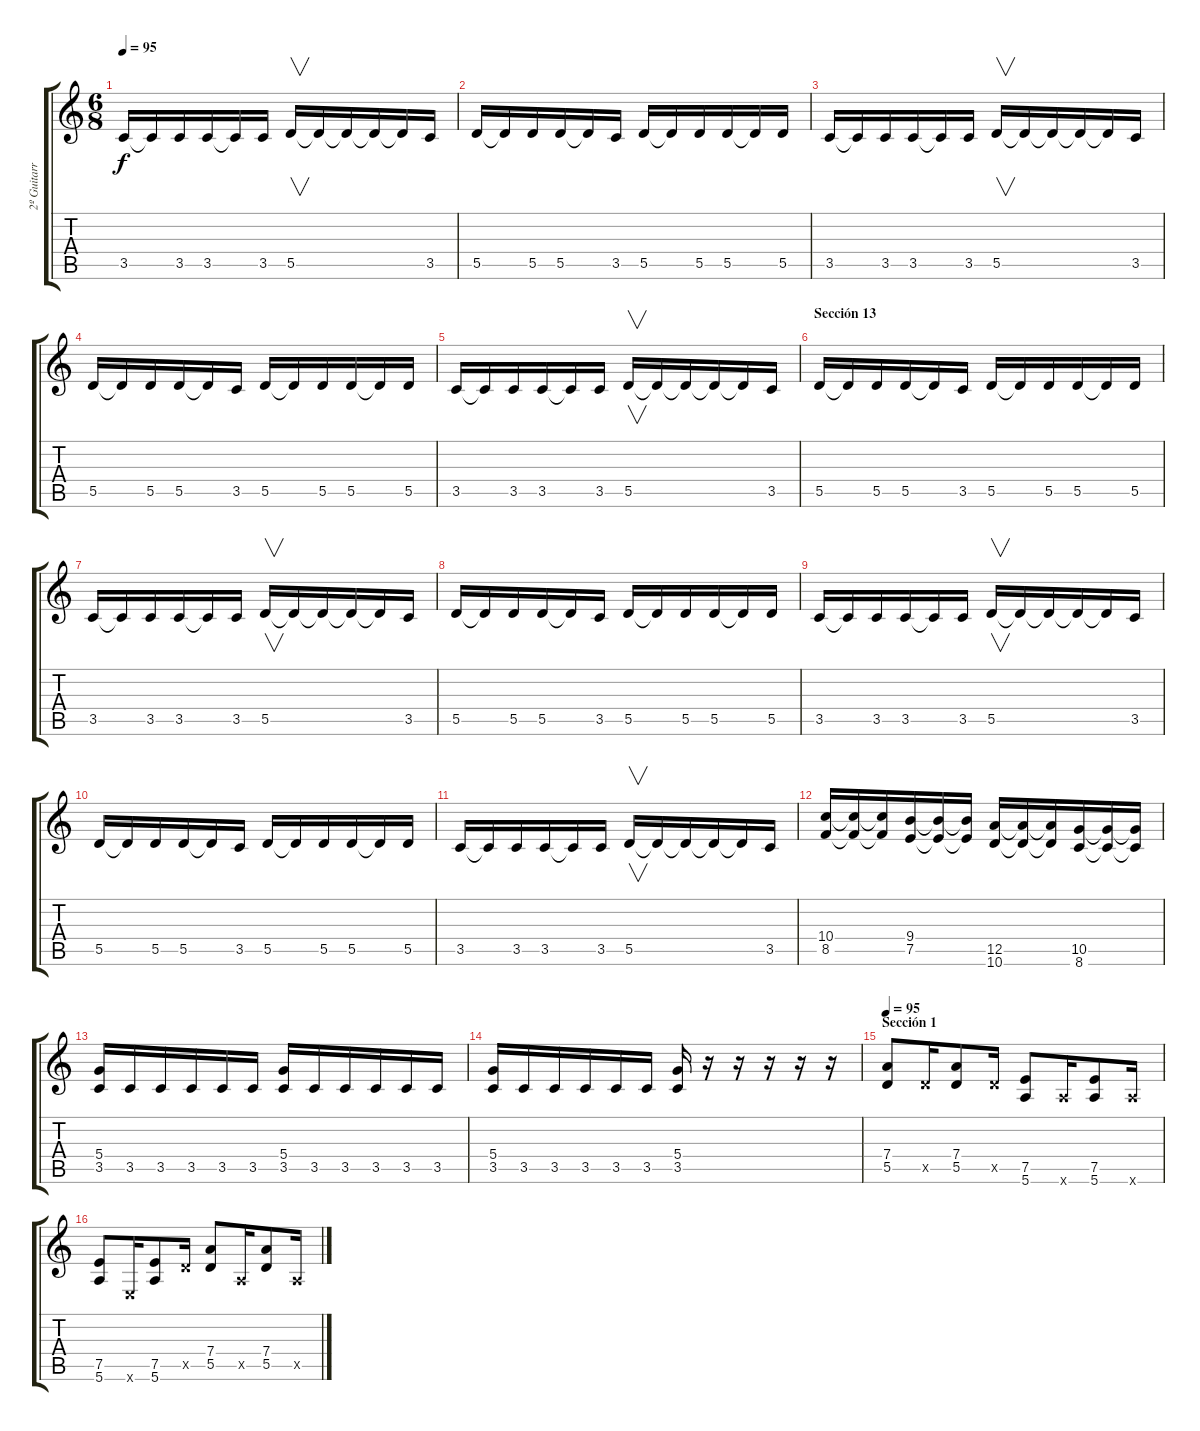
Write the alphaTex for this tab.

\track ("2º Guitarra" "2º Guitarr") {instrument distortionguitar}
\staff {score tabs}
\tuning (E4 B3 G3 D3 A2 E2) {hide}
\ts (6 8)
\tempo 95
\clef g2
\ks c
3.5.16{dy f} 3.5{t}.16 3.5.16 3.5.16 3.5{t}.16 3.5.16 5.5.16{v} 5.5{t}.16 5.5{t}.16 5.5{t}.16 5.5{t}.16 3.5.16 |
5.5.16 5.5{t}.16 5.5.16 5.5.16 5.5{t}.16 3.5.16 5.5.16 5.5{t}.16 5.5.16 5.5.16 5.5{t}.16 5.5.16 |
3.5.16 3.5{t}.16 3.5.16 3.5.16 3.5{t}.16 3.5.16 5.5.16{v} 5.5{t}.16 5.5{t}.16 5.5{t}.16 5.5{t}.16 3.5.16 |
5.5.16 5.5{t}.16 5.5.16 5.5.16 5.5{t}.16 3.5.16 5.5.16 5.5{t}.16 5.5.16 5.5.16 5.5{t}.16 5.5.16 |
3.5.16 3.5{t}.16 3.5.16 3.5.16 3.5{t}.16 3.5.16 5.5.16{v} 5.5{t}.16 5.5{t}.16 5.5{t}.16 5.5{t}.16 3.5.16 |
\section ("" "Sección 13")
5.5.16 5.5{t}.16 5.5.16 5.5.16 5.5{t}.16 3.5.16 5.5.16 5.5{t}.16 5.5.16 5.5.16 5.5{t}.16 5.5.16 |
3.5.16 3.5{t}.16 3.5.16 3.5.16 3.5{t}.16 3.5.16 5.5.16{v} 5.5{t}.16 5.5{t}.16 5.5{t}.16 5.5{t}.16 3.5.16 |
5.5.16 5.5{t}.16 5.5.16 5.5.16 5.5{t}.16 3.5.16 5.5.16 5.5{t}.16 5.5.16 5.5.16 5.5{t}.16 5.5.16 |
3.5.16 3.5{t}.16 3.5.16 3.5.16 3.5{t}.16 3.5.16 5.5.16{v} 5.5{t}.16 5.5{t}.16 5.5{t}.16 5.5{t}.16 3.5.16 |
5.5.16 5.5{t}.16 5.5.16 5.5.16 5.5{t}.16 3.5.16 5.5.16 5.5{t}.16 5.5.16 5.5.16 5.5{t}.16 5.5.16 |
3.5.16 3.5{t}.16 3.5.16 3.5.16 3.5{t}.16 3.5.16 5.5.16{v} 5.5{t}.16 5.5{t}.16 5.5{t}.16 5.5{t}.16 3.5.16 |
(10.4 8.5).16{volume 15} (10.4{t} 8.5{t}).16 (10.4{t} 8.5{t}).16 (9.4 7.5).16 (9.4{t} 7.5{t}).16 (9.4{t} 7.5{t}).16 (12.5 10.6).16 (12.5{t} 10.6{t}).16 (12.5{t} 10.6{t}).16 (10.5 8.6).16 (10.5{t} 8.6{t}).16 (10.5{t} 8.6{t}).16 |
(5.4 3.5).16 3.5.16 3.5.16 3.5.16 3.5.16 3.5.16 (5.4 3.5).16 3.5.16 3.5.16 3.5.16 3.5.16 3.5.16 |
(5.4 3.5).16 3.5.16 3.5.16 3.5.16 3.5.16 3.5.16 (5.4 3.5).16 r.16 r.16 r.16 r.16 r.16 |
\section ("" "Sección 1")
\tempo 95
(7.4 5.5).8{instrument distortionguitar} 5.5{x}.16 (7.4 5.5).8 5.5{x}.16 (7.5 5.6).8 5.6{x}.16 (7.5 5.6).8 5.6{x}.16 |
(7.5 5.6).8 0.6{x}.16 (7.5 5.6).8 5.5{x}.16 (7.4 5.5).8 0.5{x}.16 (7.4 5.5).8 0.5{x}.16
